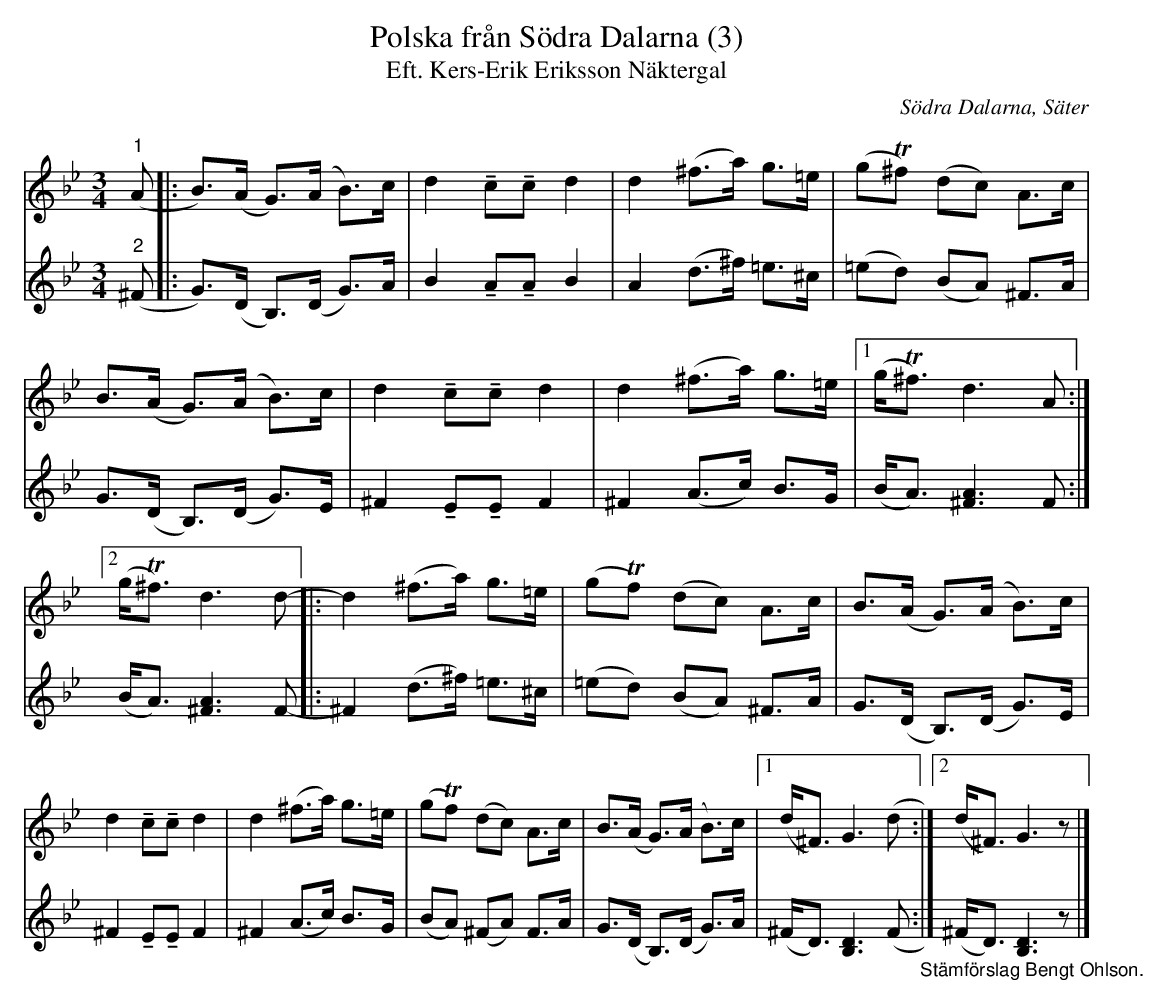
X:1
T:Polska från Södra Dalarna (3)
T:Eft. Kers-Erik Eriksson Näktergal
O:Södra Dalarna, Säter
Q:90
L:1/8
M:3/4
U:t=tenuto
K:Gm
V:1
"^1" (A [|: B>)(A G>)(A B>)c | d2 tctc d2 | d2 (^f>a) g>=e | (gT^f) (dc) A>c |
B>(A G>)(A B>)c | d2 tctc d2 | d2 (^f>a) g>=e |1 (g<T^f) d3 A :|]2
(g<T^f) d3 d- [|: d2 (^f>a) g>=e | (gTf) (dc) A>c | B>(A G>)(A B>)c |
d2 tctc d2 | d2 (^f>a) g>=e | (gTf) (dc) A>c | B>(A G>)(A B>)c |1
(d<^F) G3 (d :|]2 (d<^F) G3 z |]
V:2
"^2" (^F  [|:  G>)(D B,>)(D G>)A  |  B2 tAtA B2  |  A2 (d>^f) =e>^c  |  (=ed) (BA) ^F>A  |
G>(D B,>)(D G>)E  |  ^F2 tEtE F2  |  ^F2 (A>c) B>G  |1  (B<A) [^FA]3 F  :|]2
(B<A) [^FA]3 F-  [|:  ^F2 (d>^f) =e>^c  |  (=ed) (BA) ^F>A  |  G>(D B,>)(D G>)E  |
^F2 tEtE F2  |  ^F2 (A>c) B>G  |  (BA) (^FA) F>A  |  G>(D B,>)(D G>)A  |1
(^F<D) [B,D]3 (F"_Stämförslag Bengt Ohlson."  :|]2  (^F<D) [B,D]3 z  |]
